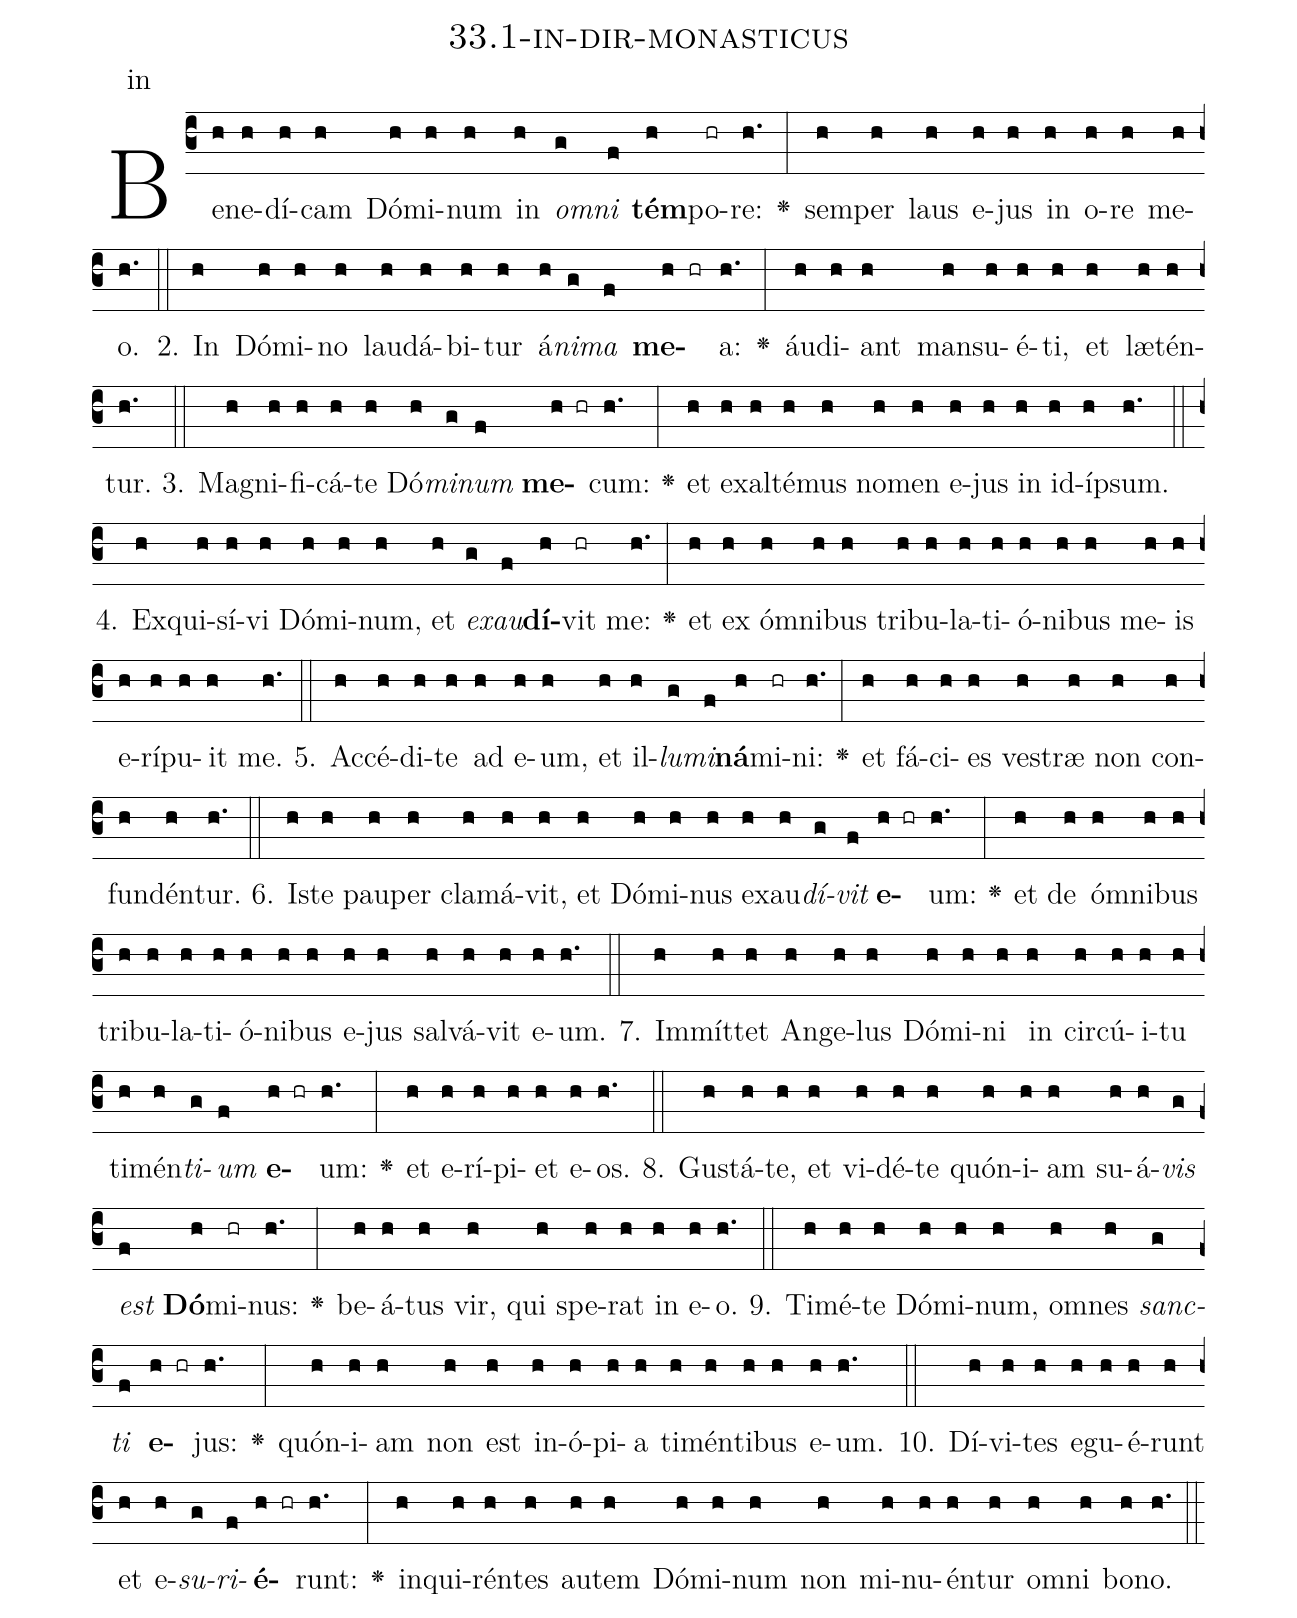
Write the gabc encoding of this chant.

name: 33.1-in-dir-monasticus;
annotation: in;
%%
(c3)Be(h)ne(h)dí(h)cam(h) Dó(h)mi(h)num(h) in(h) <i>om</i>(g)<i>ni</i>(f) <b>tém</b>(h)po(hr)re:(h.) <v>\greheightstar</v>(:) sem(h)per(h) laus(h) e(h)jus(h) in(h) o(h)re(h) me(h)o.(h.) (::)
2. In(h) Dó(h)mi(h)no(h) lau(h)dá(h)bi(h)tur(h) á(h)<i>ni</i>(g)<i>ma</i>(f) <b>me</b>(h hr)a:(h.) <v>\greheightstar</v>(:) áu(h)di(h)ant(h) man(h)su(h)é(h)ti,(h) et(h) læ(h)tén(h)tur.(h.) (::)
3. Ma(h)gni(h)fi(h)cá(h)te(h) Dó(h)<i>mi</i>(g)<i>num</i>(f) <b>me</b>(h hr)cum:(h.) <v>\greheightstar</v>(:) et(h) ex(h)al(h)té(h)mus(h) no(h)men(h) e(h)jus(h) in(h) id(h)íp(h)sum.(h.) (::)
4. Ex(h)qui(h)sí(h)vi(h) Dó(h)mi(h)num,(h) et(h) <i>ex</i>(g)<i>au</i>(f)<b>dí</b>(h)vit(hr) me:(h.) <v>\greheightstar</v>(:) et(h) ex(h) óm(h)ni(h)bus(h) tri(h)bu(h)la(h)ti(h)ó(h)ni(h)bus(h) me(h)is(h) e(h)rí(h)pu(h)it(h) me.(h.) (::)
5. Ac(h)cé(h)di(h)te(h) ad(h) e(h)um,(h) et(h) il(h)<i>lu</i>(g)<i>mi</i>(f)<b>ná</b>(h)mi(hr)ni:(h.) <v>\greheightstar</v>(:) et(h) fá(h)ci(h)es(h) ves(h)træ(h) non(h) con(h)fun(h)dén(h)tur.(h.) (::)
6. Is(h)te(h) pau(h)per(h) cla(h)má(h)vit,(h) et(h) Dó(h)mi(h)nus(h) ex(h)au(h)<i>dí</i>(g)<i>vit</i>(f) <b>e</b>(h hr)um:(h.) <v>\greheightstar</v>(:) et(h) de(h) óm(h)ni(h)bus(h) tri(h)bu(h)la(h)ti(h)ó(h)ni(h)bus(h) e(h)jus(h) sal(h)vá(h)vit(h) e(h)um.(h.) (::)
7. Im(h)mít(h)tet(h) An(h)ge(h)lus(h) Dó(h)mi(h)ni(h) in(h) cir(h)cú(h)i(h)tu(h) ti(h)mén(h)<i>ti</i>(g)<i>um</i>(f) <b>e</b>(h hr)um:(h.) <v>\greheightstar</v>(:) et(h) e(h)rí(h)pi(h)et(h) e(h)os.(h.) (::)
8. Gus(h)tá(h)te,(h) et(h) vi(h)dé(h)te(h) quón(h)i(h)am(h) su(h)á(h)<i>vis</i>(g) <i>est</i>(f) <b>Dó</b>(h)mi(hr)nus:(h.) <v>\greheightstar</v>(:) be(h)á(h)tus(h) vir,(h) qui(h) spe(h)rat(h) in(h) e(h)o.(h.) (::)
9. Ti(h)mé(h)te(h) Dó(h)mi(h)num,(h) om(h)nes(h) <i>sanc</i>(g)<i>ti</i>(f) <b>e</b>(h hr)jus:(h.) <v>\greheightstar</v>(:) quón(h)i(h)am(h) non(h) est(h) in(h)ó(h)pi(h)a(h) ti(h)mén(h)ti(h)bus(h) e(h)um.(h.) (::)
10. Dí(h)vi(h)tes(h) e(h)gu(h)é(h)runt(h) et(h) e(h)<i>su</i>(g)<i>ri</i>(f)<b>é</b>(h hr)runt:(h.) <v>\greheightstar</v>(:) in(h)qui(h)rén(h)tes(h) au(h)tem(h) Dó(h)mi(h)num(h) non(h) mi(h)nu(h)én(h)tur(h) om(h)ni(h) bo(h)no.(h.) (::)
